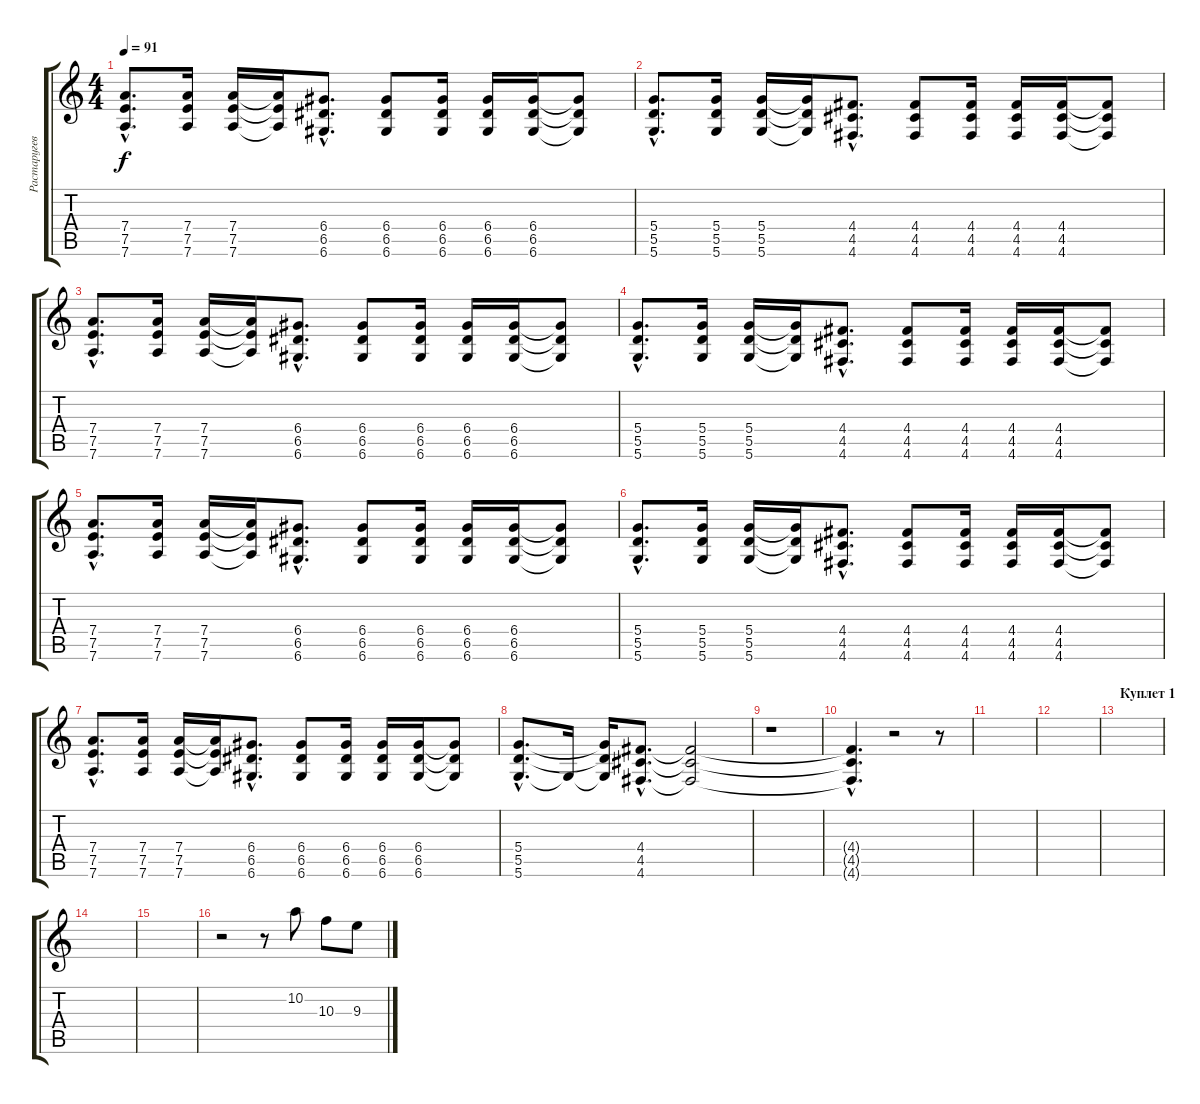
\track ("Растаругев" "Растаругев") {instrument overdrivenguitar}
\staff {score tabs}
\tuning (E4 B3 G3 D3 A2 D2) {hide}
\ts (4 4)
\section ("" "")
\tempo 91
\clef g2
\ks c
(7.4{hac} 7.5{hac} 7.6{hac}).8{d dy f instrument overdrivenguitar} (7.4 7.5 7.6).16 (7.4 7.5 7.6).16 (7.4{t} 7.5{t} 7.6{t}).16 (6.4{hac} 6.5{hac} 6.6{hac}).8{d} (6.4 6.5 6.6).8 (6.4 6.5 6.6).16 (6.4 6.5 6.6).16 (6.4 6.5 6.6).16 (6.4{t} 6.5{t} 6.6{t}).8 |
(5.4{hac} 5.5{hac} 5.6{hac}).8{d} (5.4 5.5 5.6).16 (5.4 5.5 5.6).16 (5.4{t} 5.5{t} 5.6{t}).16 (4.4{hac} 4.5{hac} 4.6{hac}).8{d} (4.4 4.5 4.6).8 (4.4 4.5 4.6).16 (4.4 4.5 4.6).16 (4.4 4.5 4.6).16 (4.4{t} 4.5{t} 4.6{t}).8 |
(7.4{hac} 7.5{hac} 7.6{hac}).8{d} (7.4 7.5 7.6).16 (7.4 7.5 7.6).16 (7.4{t} 7.5{t} 7.6{t}).16 (6.4{hac} 6.5{hac} 6.6{hac}).8{d} (6.4 6.5 6.6).8 (6.4 6.5 6.6).16 (6.4 6.5 6.6).16 (6.4 6.5 6.6).16 (6.4{t} 6.5{t} 6.6{t}).8 |
(5.4{hac} 5.5{hac} 5.6{hac}).8{d} (5.4 5.5 5.6).16 (5.4 5.5 5.6).16 (5.4{t} 5.5{t} 5.6{t}).16 (4.4{hac} 4.5{hac} 4.6{hac}).8{d} (4.4 4.5 4.6).8 (4.4 4.5 4.6).16 (4.4 4.5 4.6).16 (4.4 4.5 4.6).16 (4.4{t} 4.5{t} 4.6{t}).8 |
(7.4{hac} 7.5{hac} 7.6{hac}).8{d} (7.4 7.5 7.6).16 (7.4 7.5 7.6).16 (7.4{t} 7.5{t} 7.6{t}).16 (6.4{hac} 6.5{hac} 6.6{hac}).8{d} (6.4 6.5 6.6).8 (6.4 6.5 6.6).16 (6.4 6.5 6.6).16 (6.4 6.5 6.6).16 (6.4{t} 6.5{t} 6.6{t}).8 |
(5.4{hac} 5.5{hac} 5.6{hac}).8{d} (5.4 5.5 5.6).16 (5.4 5.5 5.6).16 (5.4{t} 5.5{t} 5.6{t}).16 (4.4{hac} 4.5{hac} 4.6{hac}).8{d} (4.4 4.5 4.6).8 (4.4 4.5 4.6).16 (4.4 4.5 4.6).16 (4.4 4.5 4.6).16 (4.4{t} 4.5{t} 4.6{t}).8 |
(7.4{hac} 7.5{hac} 7.6{hac}).8{d} (7.4 7.5 7.6).16 (7.4 7.5 7.6).16 (7.4{t} 7.5{t} 7.6{t}).16 (6.4{hac} 6.5{hac} 6.6{hac}).8{d} (6.4 6.5 6.6).8 (6.4 6.5 6.6).16 (6.4 6.5 6.6).16 (6.4 6.5 6.6).16 (6.4{t} 6.5{t} 6.6{t}).8 |
(5.4{hac} 5.5{hac} 5.6{hac}).8{d} 5.6{t}.16 (5.4{t} 5.5{t} 5.6{t}).16 (4.4{hac} 4.5{hac} 4.6{hac}).8{d volume 0} (4.4{t} 4.5{t} 4.6{t}).2 |
r.1 |
(4.4{hac t} 4.5{hac t} 4.6{hac t}).4{d} r.2 r.8 |
|
|
\section ("" "Куплет 1")
|
|
|
r.2{volume 13} r.8 10.2.8 10.3.8 9.3.8
